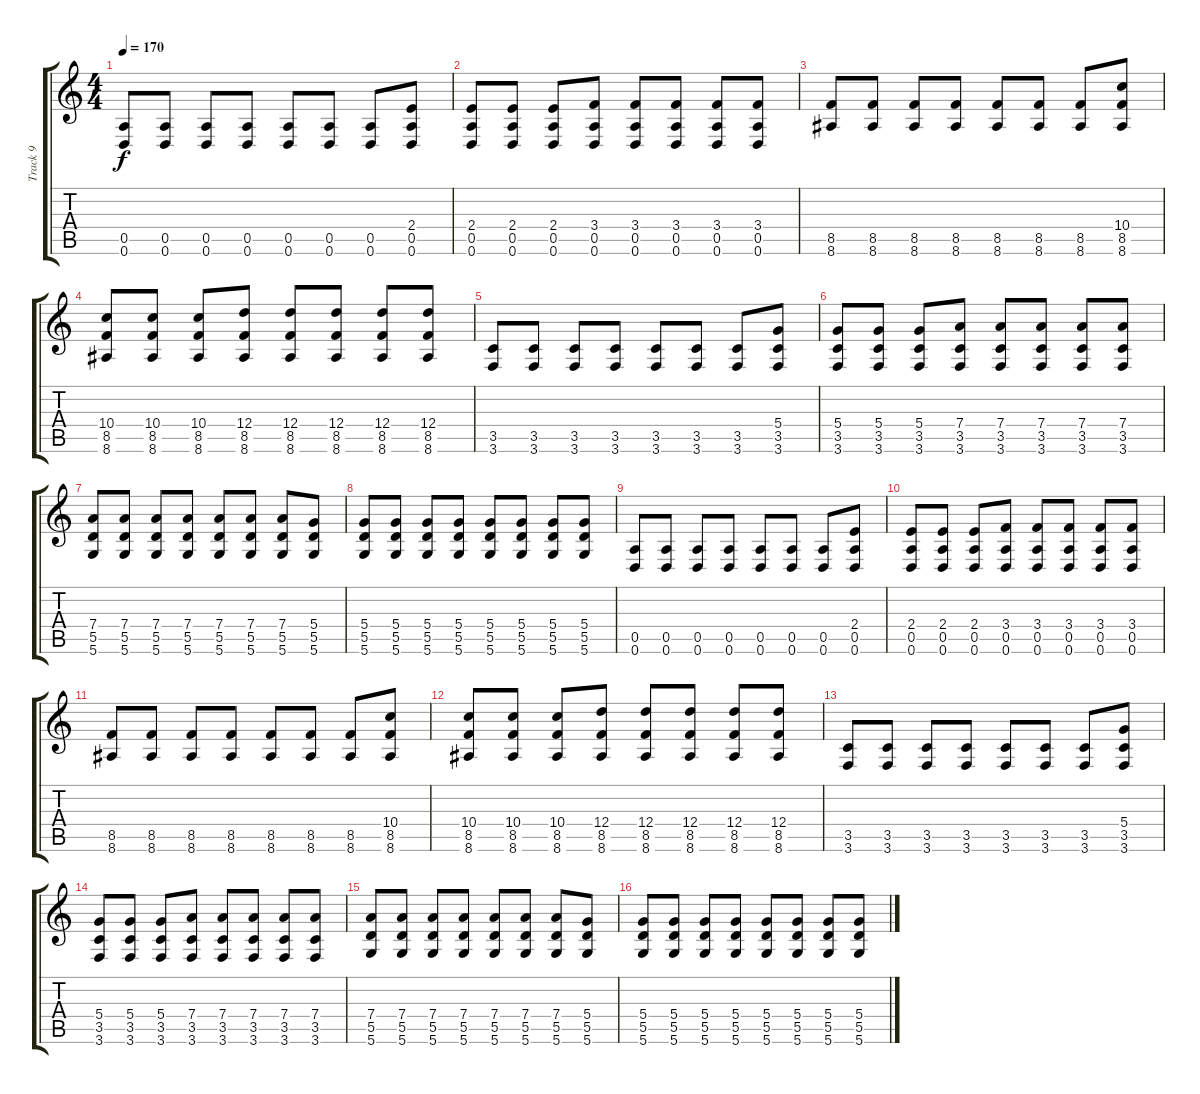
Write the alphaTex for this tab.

\track ("Track 9" "Track 9") {instrument distortionguitar bank 1}
\staff {score tabs}
\tuning (E4 B3 G3 D3 A2 D2) {hide}
\ts (4 4)
\tempo 170
\clef g2
\ks c
(0.5 0.6).8{dy f} (0.5 0.6).8 (0.5 0.6).8 (0.5 0.6).8 (0.5 0.6).8 (0.5 0.6).8 (0.5 0.6).8 (2.4 0.5 0.6).8 |
(2.4 0.5 0.6).8 (2.4 0.5 0.6).8 (2.4 0.5 0.6).8 (3.4 0.5 0.6).8 (3.4 0.5 0.6).8 (3.4 0.5 0.6).8 (3.4 0.5 0.6).8 (3.4 0.5 0.6).8 |
(8.5 8.6).8 (8.5 8.6).8 (8.5 8.6).8 (8.5 8.6).8 (8.5 8.6).8 (8.5 8.6).8 (8.5 8.6).8 (10.4 8.5 8.6).8 |
(10.4 8.5 8.6).8 (10.4 8.5 8.6).8 (10.4 8.5 8.6).8 (12.4 8.5 8.6).8 (12.4 8.5 8.6).8 (12.4 8.5 8.6).8 (12.4 8.5 8.6).8 (12.4 8.5 8.6).8 |
(3.5 3.6).8 (3.5 3.6).8 (3.5 3.6).8 (3.5 3.6).8 (3.5 3.6).8 (3.5 3.6).8 (3.5 3.6).8 (5.4 3.5 3.6).8 |
(5.4 3.5 3.6).8 (5.4 3.5 3.6).8 (5.4 3.5 3.6).8 (7.4 3.5 3.6).8 (7.4 3.5 3.6).8 (7.4 3.5 3.6).8 (7.4 3.5 3.6).8 (7.4 3.5 3.6).8 |
(7.4 5.5 5.6).8 (7.4 5.5 5.6).8 (7.4 5.5 5.6).8 (7.4 5.5 5.6).8 (7.4 5.5 5.6).8 (7.4 5.5 5.6).8 (7.4 5.5 5.6).8 (5.4 5.5 5.6).8 |
(5.4 5.5 5.6).8 (5.4 5.5 5.6).8 (5.4 5.5 5.6).8 (5.4 5.5 5.6).8 (5.4 5.5 5.6).8 (5.4 5.5 5.6).8 (5.4 5.5 5.6).8 (5.4 5.5 5.6).8 |
(0.5 0.6).8 (0.5 0.6).8 (0.5 0.6).8 (0.5 0.6).8 (0.5 0.6).8 (0.5 0.6).8 (0.5 0.6).8 (2.4 0.5 0.6).8 |
(2.4 0.5 0.6).8 (2.4 0.5 0.6).8 (2.4 0.5 0.6).8 (3.4 0.5 0.6).8 (3.4 0.5 0.6).8 (3.4 0.5 0.6).8 (3.4 0.5 0.6).8 (3.4 0.5 0.6).8 |
(8.5 8.6).8 (8.5 8.6).8 (8.5 8.6).8 (8.5 8.6).8 (8.5 8.6).8 (8.5 8.6).8 (8.5 8.6).8 (10.4 8.5 8.6).8 |
(10.4 8.5 8.6).8 (10.4 8.5 8.6).8 (10.4 8.5 8.6).8 (12.4 8.5 8.6).8 (12.4 8.5 8.6).8 (12.4 8.5 8.6).8 (12.4 8.5 8.6).8 (12.4 8.5 8.6).8 |
(3.5 3.6).8 (3.5 3.6).8 (3.5 3.6).8 (3.5 3.6).8 (3.5 3.6).8 (3.5 3.6).8 (3.5 3.6).8 (5.4 3.5 3.6).8 |
(5.4 3.5 3.6).8 (5.4 3.5 3.6).8 (5.4 3.5 3.6).8 (7.4 3.5 3.6).8 (7.4 3.5 3.6).8 (7.4 3.5 3.6).8 (7.4 3.5 3.6).8 (7.4 3.5 3.6).8 |
(7.4 5.5 5.6).8 (7.4 5.5 5.6).8 (7.4 5.5 5.6).8 (7.4 5.5 5.6).8 (7.4 5.5 5.6).8 (7.4 5.5 5.6).8 (7.4 5.5 5.6).8 (5.4 5.5 5.6).8 |
(5.4 5.5 5.6).8 (5.4 5.5 5.6).8 (5.4 5.5 5.6).8 (5.4 5.5 5.6).8 (5.4 5.5 5.6).8 (5.4 5.5 5.6).8 (5.4 5.5 5.6).8 (5.4 5.5 5.6).8
